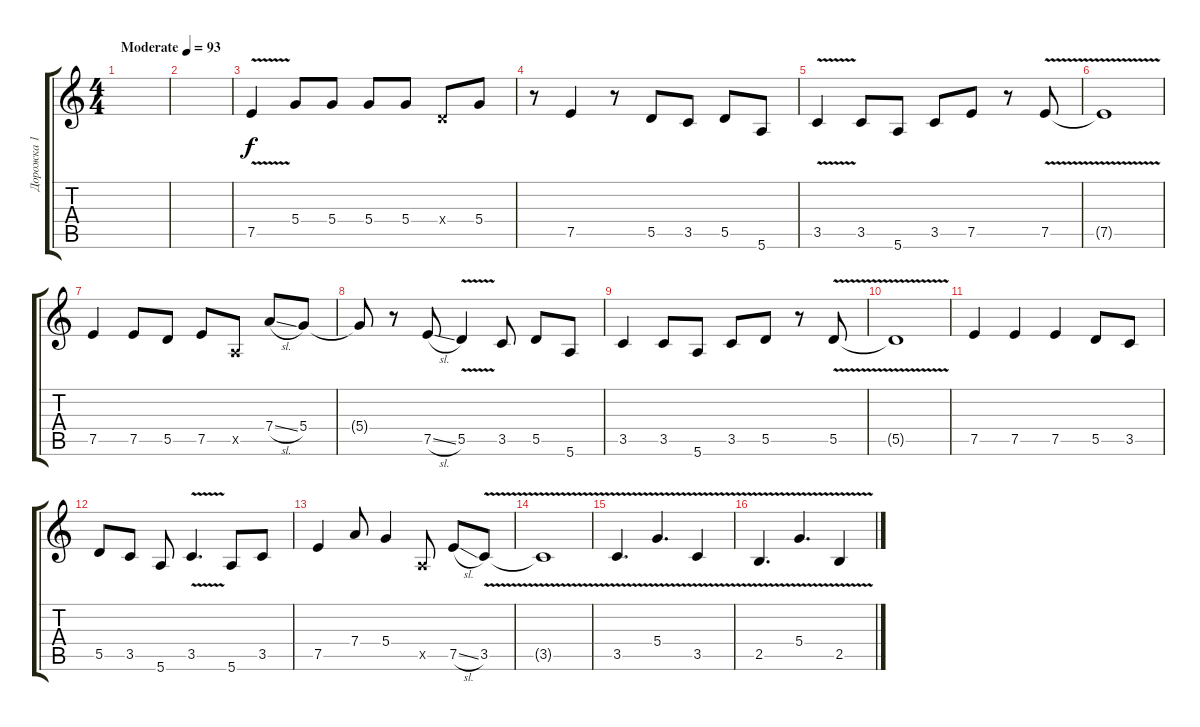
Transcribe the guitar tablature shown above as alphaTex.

\track ("Дорожка 1" "Дорожка 1") {instrument overdrivenguitar}
\staff {score tabs}
\tuning (E4 B3 G3 D3 A2 E2) {hide}
\ts (4 4)
\tempo (93 "Moderate")
\clef g2
\ks c
|
|
7.5{v}.4 5.4.8 5.4.8 5.4.8 5.4.8 0.4{x}.8 5.4.8 |
r.8 7.5.4 r.8 5.5.8 3.5.8 5.5.8 5.6.8 |
3.5{v}.4 3.5.8 5.6.8 3.5.8 7.5.8 r.8 7.5{v}.8 |
7.5{t}.1 |
7.5.4 7.5.8 5.5.8 7.5.8 0.5{x}.8 7.4{sl}.8 5.4.8 |
5.4{t}.8 r.8 7.5{sl}.8 5.5{v}.4 3.5.8 5.5.8 5.6.8 |
3.5.4 3.5.8 5.6.8 3.5.8 5.5.8 r.8 5.5{v}.8 |
5.5{t}.1 |
7.5.4 7.5.4 7.5.4 5.5.8 3.5.8 |
5.5.8 3.5.8 5.6.8 3.5{v}.4{d} 5.6.8 3.5.8 |
7.5.4 7.4.8 5.4.4 0.5{x}.8 7.5{sl}.8 3.5{v}.8 |
3.5{t}.1 |
3.5{v}.4{d} 5.4{v}.4{d} 3.5{v}.4 |
2.5{v}.4{d} 5.4{v}.4{d} 2.5{v}.4
